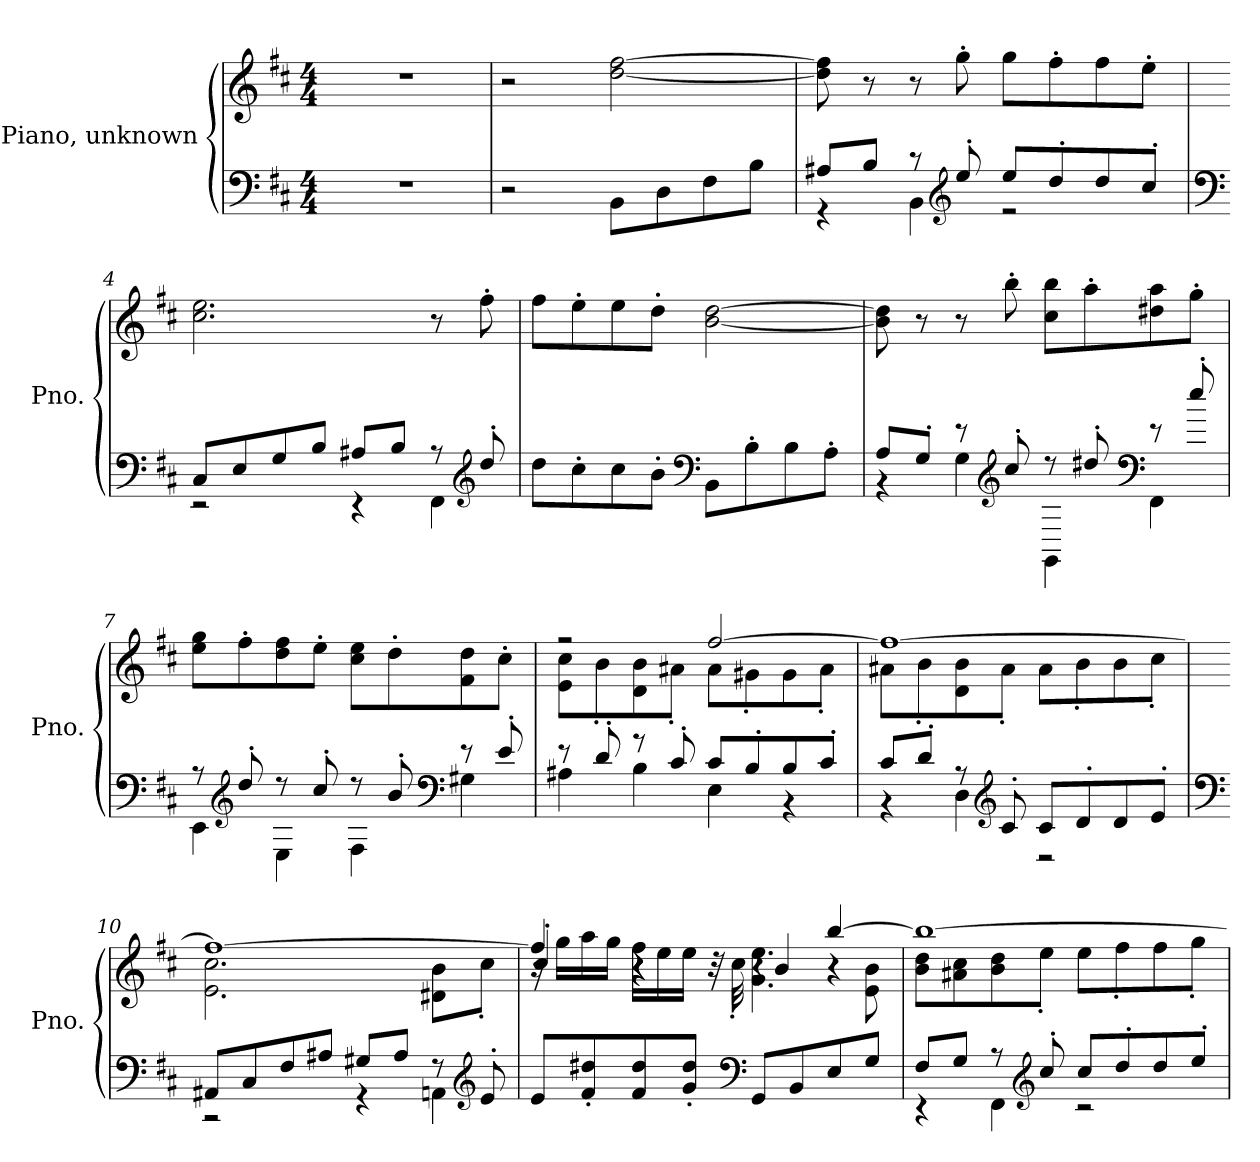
**kern	**kern
*part1	*part1
*staff2	*staff1
*I"Piano, unknown	*
*I'Pno.	*
*clefF4	*clefG2
*k[f#c#]	*k[f#c#]
*M4/4	*M4/4
*MM120	*MM120
=1	=1
1r	1r
=2	=2
2r	2r
8BB\L	[2dd\ [2ff#\
8D\	.
8F#\	.
8B\J	.
=3	=3
*^	*
8A#X/L	4r	8dd\] 8ff#\]
8B/J	.	8r
8r	4BB\	8r
*clefG2	*	*
8ee'/	.	8gg'\
8ee/L	2r	8gg\L
8dd'/	.	8ff#'\
8dd/	.	8ff#\
8cc#'/J	.	8ee'\J
=4	=4	=4
*clefF4	*	*
8C#/L	2r	2.cc#\ 2.ee\
8E/	.	.
8G/	.	.
8B/J	.	.
8A#X/L	4r	.
8B/J	.	.
8r	4FF#\	8r
*clefG2	*	*
8dd'/	.	8ff#'\
*v	*v	*
=5	=5
8dd\L	8ff#\L
8cc#'\	8ee'\
8cc#\	8ee\
8b'\J	8dd'\J
*clefF4	*
8BB\L	[2b\ [2dd\
8B'\	.
8B\	.
8A'\J	.
!!LO:LB:g=z
=6	=6
*^	*
8A/L	4r	8b\] 8dd\]
8G'/J	.	8r
8r	4G\	8r
*clefG2	*	*
8cc#'/	.	8bb'\
8r	4GG\	8cc#\ 8bb\L
8dd#X'/	.	8aa'\
*clefF4	*	*
8r	4FF#\	8dd#X\ 8aa\
8ee'/	.	8gg'\J
=7	=7	=7
8r	4EE\	8ee\ 8gg\L
*clefG2	*	*
8dd'/	.	8ff#'\
8r	4E\	8dd\ 8ff#\
8cc#'/	.	8ee'\J
8r	4F#\	8cc#\ 8ee\L
8b'/	.	8dd'\
*clefF4	*	*
8r	4G#X\	8f#\ 8dd\
8e'/	.	8cc#'\J
=8	=8	=8
*	*	*^
8r	4A#X\	2r	8e\ 8cc#\L
8d'/	.	.	8b'\
8r	4B\	.	8d\ 8b\
8c#'/	.	.	8a#X'\J
8c#/L	4E\	[2ff#/	8a#\L
8B'/	.	.	8g#X'\
8B/	4r	.	8g#\
8c#'/J	.	.	8a#'\J
!!LO:LB:g=z	!!
=9	=9	=9	=9
8c#/L	4r	1ff#_	8a#X\L
8d'/J	.	.	8b'\
8r	4D\	.	8d\ 8b\
*clefG2	*	*	*
8c#'/	.	.	8a#'\J
8c#/L	2r	.	8a#\L
8d'/	.	.	8b'\
8d/	.	.	8b\
8e'/J	.	.	8cc#'\J
=10	=10	=10	=10
*clefF4	*	*	*
8AA#X/L	2r	1ff#_	2.e\ 2.cc#\
8C#/	.	.	.
8F#/	.	.	.
8A#X/J	.	.	.
8G#X/L	4r	.	.
8A#/J	.	.	.
8r	4AAn\	.	8d#X\ 8b\L
*clefG2	*	*	*
8e'/	.	.	8cc#'\J
*v	*v	*	*
=11	=11	=11
*	*	*^
8e/L	4ff#/]	16r	4cc#'/
.	.	16gg\LL	.
8f#/' 8dd#X/'	.	16aa\	.
.	.	16gg\JJ	.
8f#/ 8dd#/	4r	16ff#\LL	4r
.	.	16ee\	.
8g/' 8dd#/'J	.	16ee\JJ	.
.	.	32r	.
.	.	32cc#'\	.
*clefF4	*	*	*
8GG/L	4r	4.g\ 4.ee\	4b/
8BB/	.	.	.
8E/	[4bb/	.	4r
8G/J	.	8e\ 8b\	.
*	*	*v	*v
!!LO:LB:g=z
=12	=12	=12
*^	*	*
8F#/L	4r	1bb_	8b\ 8dd\L
8G/J	.	.	8a#X\ 8cc#\
8r	4FF#\	.	8b\ 8dd\
*clefG2	*	*	*
8cc#'/	.	.	8ee'\J
8cc#/L	2r	.	8ee\L
8dd'/	.	.	8ff#'\
8dd/	.	.	8ff#\
8ee'/J	.	.	8gg'\J
*v	*v	*	*
*	*v	*v
=	=
*-	*-
